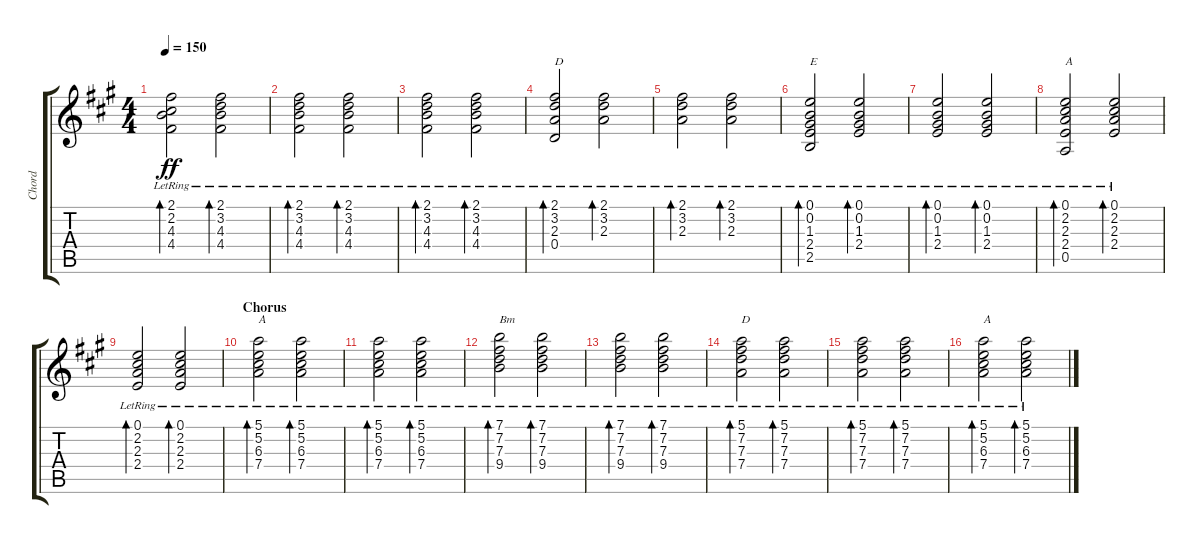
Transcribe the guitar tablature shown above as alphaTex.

\track ("Chord " "Chord ") {instrument electricguitarmuted}
\staff {score tabs}
\tuning (E4 B3 G3 D3 A2 E2) {hide}
\ts (4 4)
\tempo 150
\clef g2
\ks a
(2.1{lr} 2.2{lr} 4.3{lr} 4.4{lr}).2{bd 60 dy ff} (2.1{lr} 3.2{lr} 4.3{lr} 4.4{lr}).2{bd 60} |
(2.1{lr} 3.2{lr} 4.3{lr} 4.4{lr}).2{bd 60} (2.1{lr} 3.2{lr} 4.3{lr} 4.4{lr}).2{bd 60} |
(2.1{lr} 3.2{lr} 4.3{lr} 4.4{lr}).2{bd 60} (2.1{lr} 3.2{lr} 4.3{lr} 4.4{lr}).2{bd 60} |
(2.1{lr} 3.2{lr} 2.3{lr} 0.4{lr}).2{bd 60 txt "D"} (2.1{lr} 3.2{lr} 2.3{lr}).2{bd 60} |
(2.1{lr} 3.2{lr} 2.3{lr}).2{bd 60} (2.1{lr} 3.2{lr} 2.3{lr}).2{bd 60} |
(0.1{lr} 0.2{lr} 1.3{lr} 2.4{lr} 2.5{lr}).2{bd 60 txt "E"} (0.1{lr} 0.2{lr} 1.3{lr} 2.4{lr}).2{bd 60} |
(0.1{lr} 0.2{lr} 1.3{lr} 2.4{lr}).2{bd 60} (0.1{lr} 0.2{lr} 1.3{lr} 2.4{lr}).2{bd 60} |
(0.1{lr} 2.2{lr} 2.3{lr} 2.4{lr} 0.5{lr}).2{bd 60 txt "A"} (0.1{lr} 2.2{lr} 2.3{lr} 2.4{lr}).2{bd 60} |
(0.1{lr} 2.2{lr} 2.3{lr} 2.4{lr}).2{bd 60} (0.1{lr} 2.2{lr} 2.3{lr} 2.4{lr}).2{bd 60} |
\section ("" "Chorus")
(5.1{lr} 5.2{lr} 6.3{lr} 7.4{lr}).2{bd 60 txt "A"} (5.1{lr} 5.2{lr} 6.3{lr} 7.4{lr}).2{bd 60} |
(5.1{lr} 5.2{lr} 6.3{lr} 7.4{lr}).2{bd 60} (5.1{lr} 5.2{lr} 6.3{lr} 7.4{lr}).2{bd 60} |
(7.1{lr} 7.2{lr} 7.3{lr} 9.4{lr}).2{bd 60 txt "Bm"} (7.1{lr} 7.2{lr} 7.3{lr} 9.4{lr}).2{bd 60} |
(7.1{lr} 7.2{lr} 7.3{lr} 9.4{lr}).2{bd 60} (7.1{lr} 7.2{lr} 7.3{lr} 9.4{lr}).2{bd 60} |
(5.1{lr} 7.2{lr} 7.3{lr} 7.4{lr}).2{bd 60 txt "D"} (5.1{lr} 7.2{lr} 7.3{lr} 7.4).2{bd 60} |
(5.1{lr} 7.2{lr} 7.3{lr} 7.4).2{bd 60} (5.1{lr} 7.2{lr} 7.3{lr} 7.4).2{bd 60} |
(5.1{lr} 5.2{lr} 6.3{lr} 7.4{lr}).2{bd 60 txt "A"} (5.1{lr} 5.2{lr} 6.3{lr} 7.4{lr}).2{bd 60}
